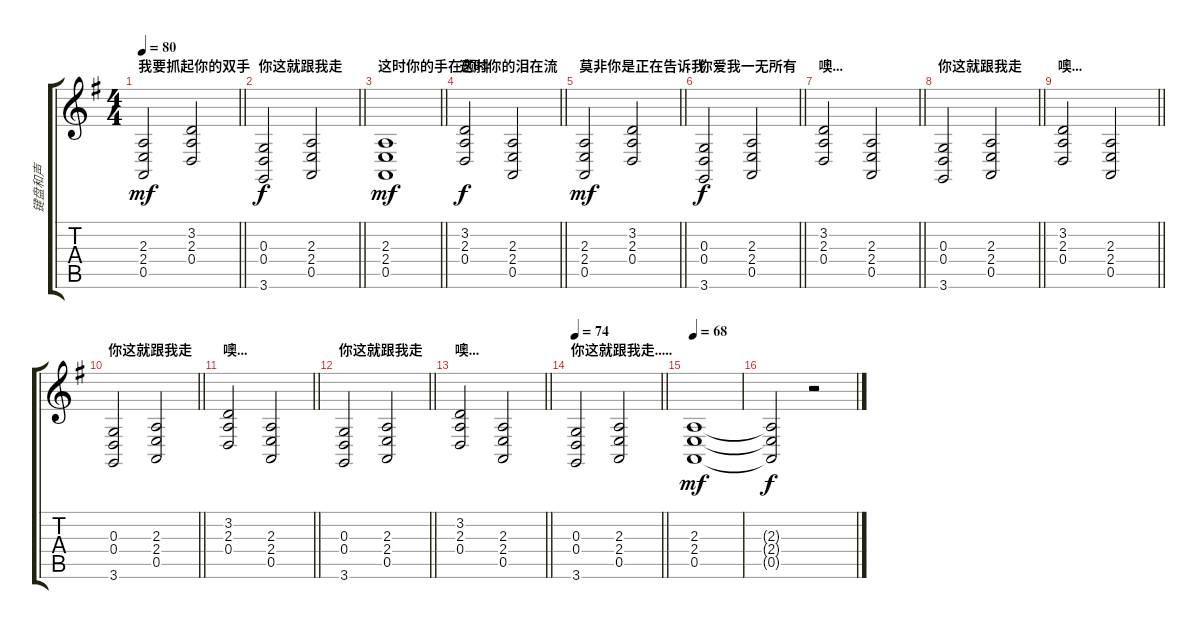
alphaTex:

\track ("键盘和声" "键盘和声") {instrument synthstrings2}
\staff {score tabs}
\tuning (E4 B3 G3 D3 A2 E2) {hide}
\ts (4 4)
\section ("" "我要抓起你的双手")
\tempo 80
\clef g2
\barLineRight lightlight
\ks g
(2.3 2.4 0.5).2{dy mf} (3.2 2.3 0.4).2 |
\section ("" "你这就跟我走")
\barLineRight lightlight
(0.3 0.4 3.6).2{dy f} (2.3 2.4 0.5).2 |
\section ("" "这时你的手在颤抖")
\barLineRight lightlight
(2.3 2.4 0.5).1{dy mf} |
\section ("" "这时你的泪在流")
\barLineRight lightlight
(3.2 2.3 0.4).2{dy f} (2.3 2.4 0.5).2 |
\section ("" "莫非你是正在告诉我")
\barLineRight lightlight
(2.3 2.4 0.5).2{dy mf} (3.2 2.3 0.4).2 |
\section ("" "你爱我一无所有")
\barLineRight lightlight
(0.3 0.4 3.6).2{dy f} (2.3 2.4 0.5).2 |
\section ("" "噢...")
\barLineRight lightlight
(3.2 2.3 0.4).2 (2.3 2.4 0.5).2 |
\section ("" "你这就跟我走")
\barLineRight lightlight
(0.3 0.4 3.6).2 (2.3 2.4 0.5).2 |
\section ("" "噢...")
\barLineRight lightlight
(3.2 2.3 0.4).2 (2.3 2.4 0.5).2 |
\section ("" "你这就跟我走")
\barLineRight lightlight
(0.3 0.4 3.6).2 (2.3 2.4 0.5).2 |
\section ("" "噢...")
\barLineRight lightlight
(3.2 2.3 0.4).2 (2.3 2.4 0.5).2 |
\section ("" "你这就跟我走")
\barLineRight lightlight
(0.3 0.4 3.6).2 (2.3 2.4 0.5).2 |
\section ("" "噢...")
\barLineRight lightlight
(3.2 2.3 0.4).2 (2.3 2.4 0.5).2 |
\section ("" "你这就跟我走.....")
\tempo 74
\barLineRight lightlight
(0.3 0.4 3.6).2 (2.3 2.4 0.5).2 |
\tempo 68
(2.3 2.4 0.5).1{dy mf} |
(2.3{t} 2.4{t} 0.5{t}).2{dy f} r.2
